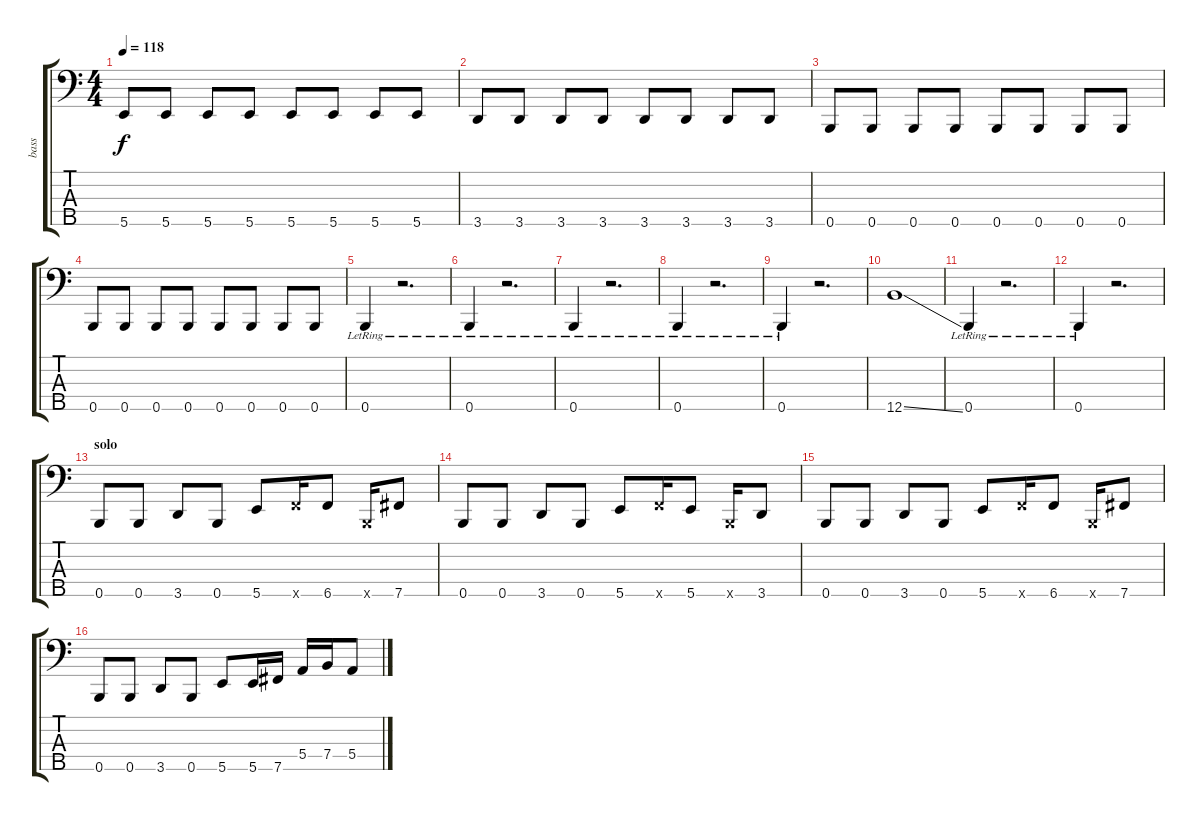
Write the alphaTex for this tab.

\track ("bass" "bass") {instrument electricbassfinger}
\staff {score tabs}
\tuning (G2 D2 A1 E1 B0) {hide}
\ts (4 4)
\tempo 118
\clef f4
\ks c
5.5.8{dy f} 5.5.8 5.5.8 5.5.8 5.5.8 5.5.8 5.5.8 5.5.8 |
3.5.8 3.5.8 3.5.8 3.5.8 3.5.8 3.5.8 3.5.8 3.5.8 |
0.5.8 0.5.8 0.5.8 0.5.8 0.5.8 0.5.8 0.5.8 0.5.8 |
0.5.8 0.5.8 0.5.8 0.5.8 0.5.8 0.5.8 0.5.8 0.5.8 |
0.5{lr}.4 r.2{d} |
0.5{lr}.4 r.2{d} |
0.5{lr}.4 r.2{d} |
0.5{lr}.4 r.2{d} |
0.5{lr}.4 r.2{d} |
12.5{ss}.1 |
0.5{lr}.4 r.2{d} |
0.5{lr}.4 r.2{d} |
\section ("" "solo")
0.5.8 0.5.8 3.5.8 0.5.8 5.5.8 6.5{x}.16 6.5.8 0.5{x}.16 7.5.8 |
0.5.8 0.5.8 3.5.8 0.5.8 5.5.8 6.5{x}.16 5.5.8 0.5{x}.16 3.5.8 |
0.5.8 0.5.8 3.5.8 0.5.8 5.5.8 6.5{x}.16 6.5.8 0.5{x}.16 7.5.8 |
0.5.8 0.5.8 3.5.8 0.5.8 5.5.8 5.5.16 7.5.16 5.4.16 7.4.16 5.4.8
